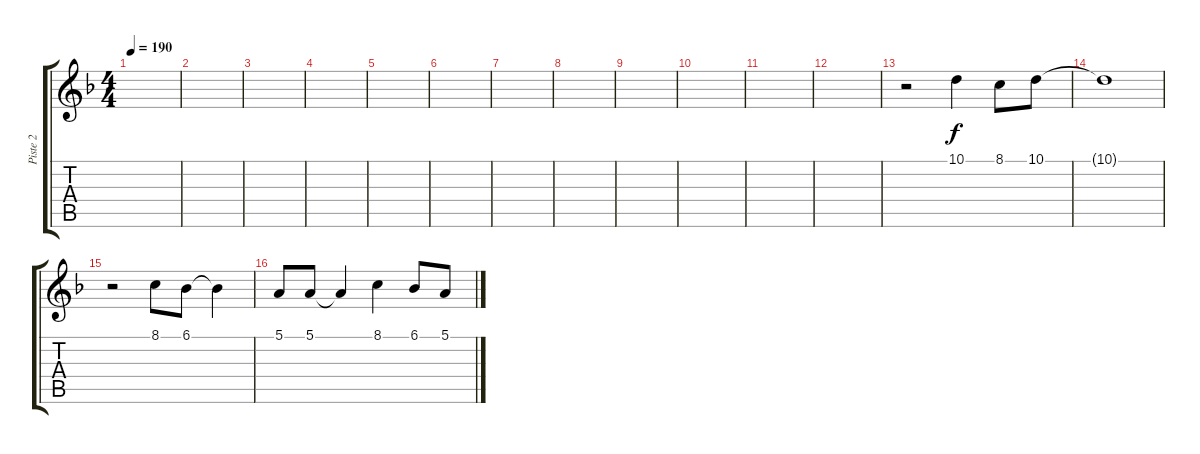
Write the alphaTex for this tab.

\track ("Piste 2" "Piste 2") {instrument tangoaccordion}
\staff {score tabs}
\tuning (E4 B3 G3 D3 A2 E2) {hide}
\ts (4 4)
\tempo 190
\clef g2
\ks dminor
|
|
|
|
|
|
|
|
|
|
|
|
r.2 10.1.4 8.1.8 10.1.8 |
10.1{t}.1 |
r.2 8.1.8 6.1.8 6.1{t}.4 |
5.1.8 5.1.8 5.1{t}.4 8.1.4 6.1.8 5.1.8
